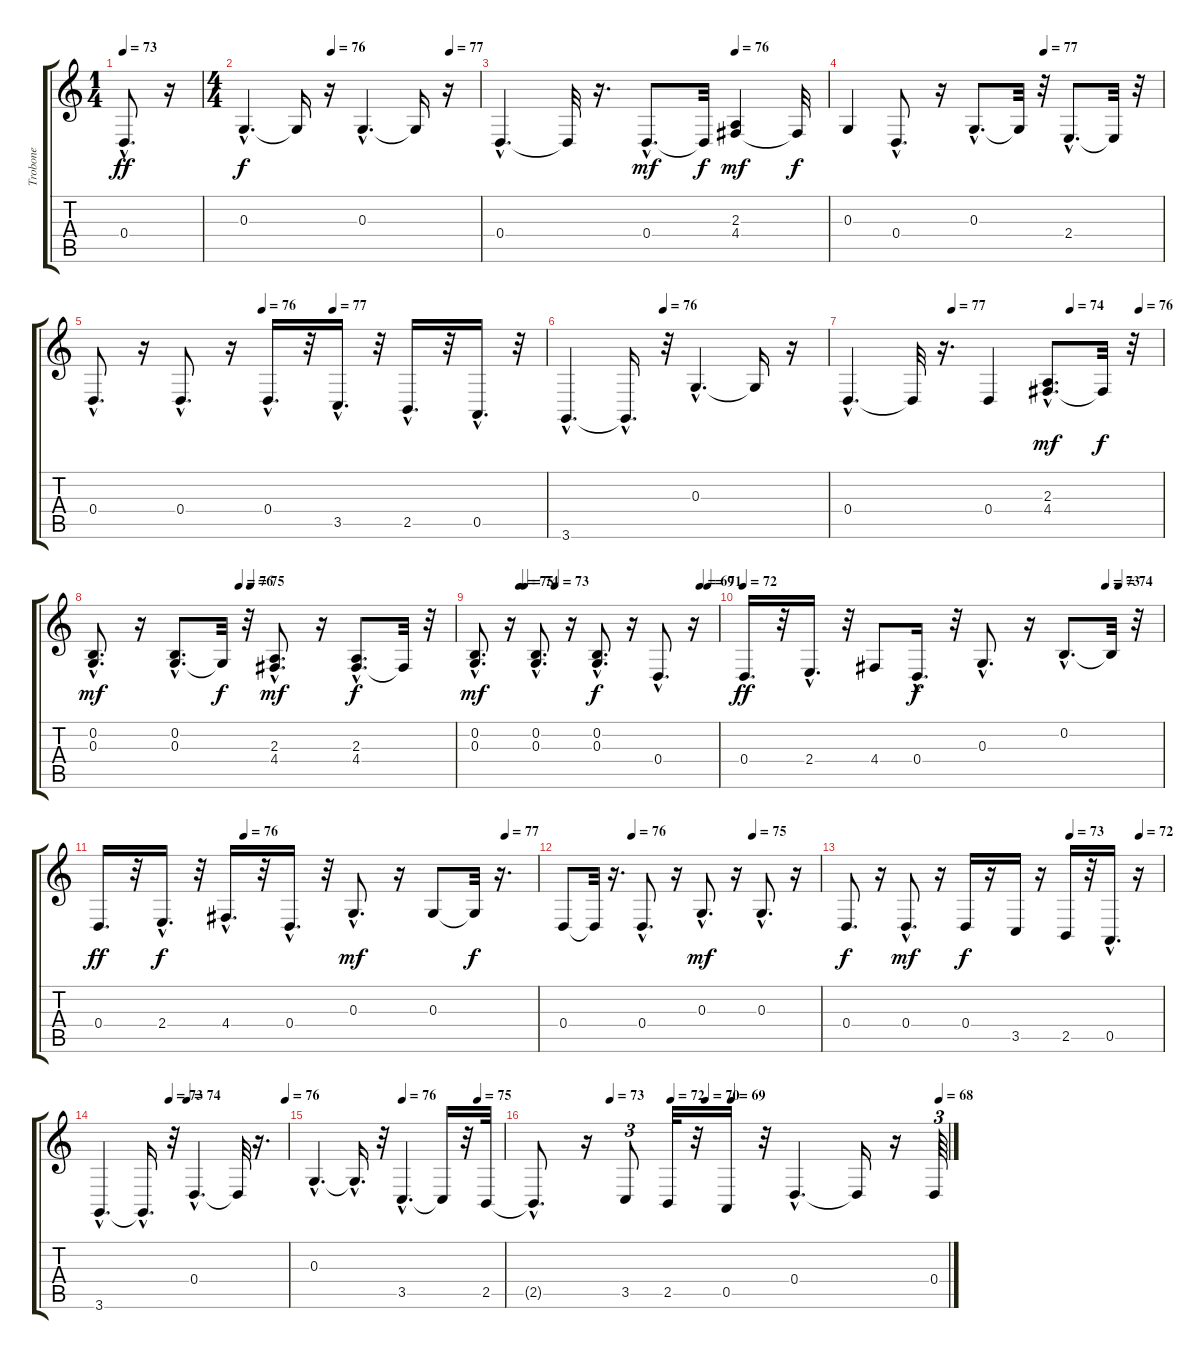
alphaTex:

\track ("Trobone" "Trobone") {instrument trombone}
\staff {score tabs}
\tuning (E4 B3 G3 D3 A2 E2) {hide}
\ts (1 4)
\tempo 73
\clef g2
\ks c
0.4{hac}.8{d dy ff instrument trombone} r.16 |
\ts (4 4)
\tempo (76 0.375)
\tempo (77 0.875)
0.3{hac}.4{d dy f} 0.3{t}.16 r.16 0.3{hac}.4{d} 0.3{t}.16 r.16 |
\tempo (76 0.71875)
0.4{hac}.4{d} 0.4{t}.32 r.16{d} 0.4{hac}.8{d dy mf} 0.4{t}.32{dy f} (2.3 4.4).4{dy mf} 4.4{t}.32{dy f} |
\tempo (77 0.625)
0.3.4 0.4{hac}.8{d} r.16 0.3{hac}.8{d} 0.3{t}.32 r.32 2.4{hac}.8{d} 2.4{t}.32 r.32 |
\tempo (76 0.375)
\tempo (77 0.53125)
0.4{hac}.8{d} r.16 0.4{hac}.8{d} r.16 0.4{hac}.16{d} r.32 3.5{hac}.16{d} r.32 2.5{hac}.16{d} r.32 0.5{hac}.16{d} r.32 |
\tempo (76 0.375)
3.6{hac}.4{d} 3.6{hac t}.16{d} r.32 0.3{hac}.4{d} 0.3{t}.16 r.16 |
\tempo (77 0.3333333333333333)
\tempo (74 0.7083333333333334)
\tempo (76 0.9270833333333334)
0.4{hac}.4{d} 0.4{t}.32 r.16{d} 0.4.4 (2.3{hac} 4.4{hac}).8{d dy mf} 4.4{t}.32{dy f} r.32 |
\tempo (76 0.40625)
\tempo (75 0.4375)
(0.2{hac} 0.3{hac}).8{d dy mf} r.16 (0.2{hac} 0.3{hac}).8{d} 0.3{t}.32{dy f} r.32 (2.3 4.4{hac}).8{d dy mf} r.16 (2.3 4.4{hac}).8{d dy f} 4.4{t}.32 r.32 |
\tempo (75 0.1875)
\tempo (74 0.20833333333333334)
\tempo (73 0.3333333333333333)
\tempo (69 0.9270833333333334)
\tempo (71 0.9583333333333334)
(0.2{hac} 0.3{hac}).8{d dy mf} r.16 (0.2{hac} 0.3{hac}).8{d} r.16 (0.2{hac} 0.3{hac}).8{d dy f} r.16 0.4{hac}.8{d} r.16 |
\tempo 72
\tempo (73 0.8645833333333334)
\tempo (74 0.8958333333333334)
0.4.16{d dy ff} r.32 2.4{hac}.16{d} r.32 4.4.8 0.4{hac}.16{d dy f} r.32 0.3{hac}.8{d} r.16 0.2{hac}.8{d} 0.2{t}.32 r.32 |
\tempo (76 0.3333333333333333)
\tempo (77 0.9270833333333334)
0.4.16{d dy ff} r.32 2.4{hac}.16{d dy f} r.32 4.4{hac}.16{d} r.32 0.4{hac}.16{d} r.32 0.3{hac}.8{d dy mf} r.16 0.3.8 0.3{t}.32{dy f} r.16{d} |
\tempo (76 0.2708333333333333)
\tempo (75 0.7395833333333334)
0.4.8 0.4{t}.32 r.16{d} 0.4{hac}.8{d} r.16 0.3{hac}.8{d dy mf} r.16 0.3{hac}.8{d} r.16 |
\tempo (73 0.7083333333333334)
\tempo (72 0.9270833333333334)
0.4.8{d dy f} r.16 0.4{hac}.8{d dy mf} r.16 0.4.16{dy f} r.16 3.5.16 r.16 2.5.16 r.32 0.5{hac}.16{d} r.16 |
\tempo (73 0.375)
\tempo (74 0.46875)
\tempo (76 0.9895833333333334)
3.6{hac}.4{d} 3.6{hac t}.16{d} r.32 0.4{hac}.4{d} 0.4{t}.32 r.16{d} |
\tempo (76 0.46875)
\tempo (75 0.8645833333333334)
0.3{hac}.4{d} 0.3{hac t}.16{d} r.32 3.5{hac}.4{d} 3.5{t}.16 r.32 2.5.32 |
\tempo (73 0.1875)
\tempo (72 0.3333333333333333)
\tempo (70 0.4166666666666667)
\tempo (69 0.4791666666666667)
\tempo (68 0.9791666666666666)
2.5{hac t}.8{d} r.16 3.5.8{tu (3 2)} 2.5.32 r.32 0.5.16 r.32 0.4{hac}.4{d} 0.4{t}.16 r.16 0.4.64{tu (3 2)}
